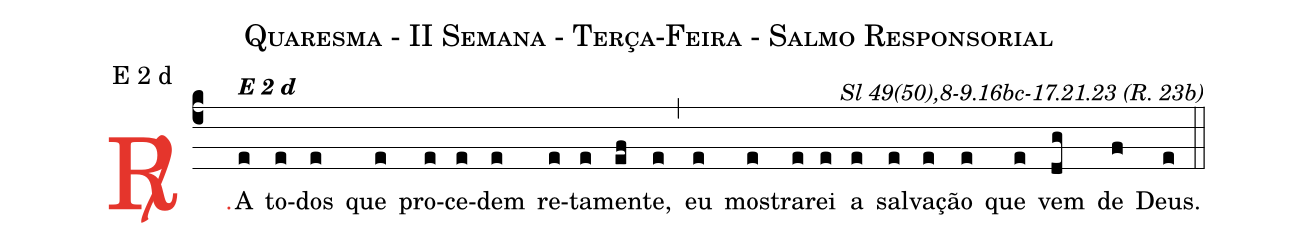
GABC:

name: Quaresma - II Semana - Terça-Feira - Salmo Responsorial;
mode: E 2 d;
commentary: Sl 49(50),8-9.16bc-17.21.23 (R. 23b);
%%
(c4)

<c><sp>R/</sp>.</c>() A<alt>\textbf{E 2 d}</alt>(e) to(e)dos(e) que(e) pro(e)ce(e)dem(e) re(e)ta(e)men(ef)te,(e) (,) eu(e) mos(e)tra(e)rei(e) a(e) sal(e)va(e)ção(e) que(e) vem(dg) de(f) Deus.(e)

(::)
